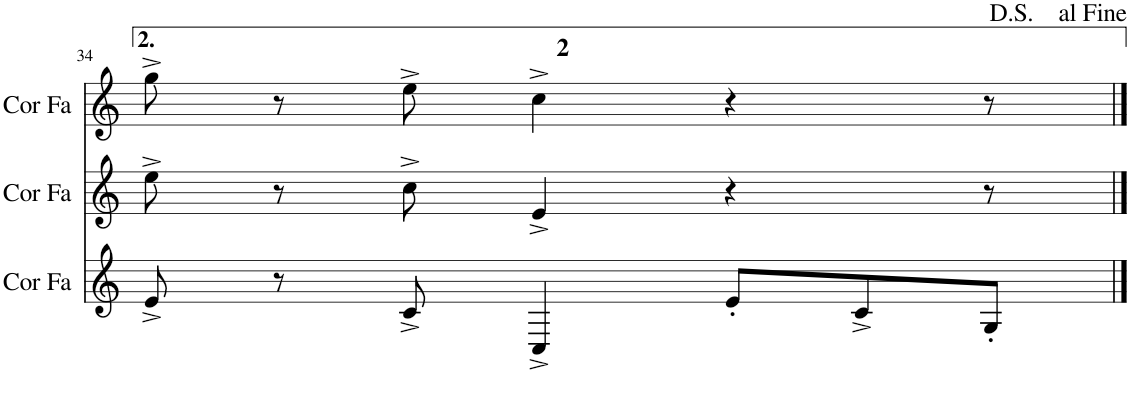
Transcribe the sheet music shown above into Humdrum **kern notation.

**kern	**kern	**kern
*part3	*part2	*part1
*staff3	*staff2	*staff1
*I"Cor en Fa	*I"Cor en Fa	*I"Cor en Fa
*I'Cor Fa	*I'Cor Fa	*I'Cor Fa
!!LO:PB:g=z
*clefG2	*clefG2	*clefG2
*Trd4c7	*Trd4c7	*Trd4c7
*k[]	*k[]	*k[]
*M4/4	*M4/4	*M4/4
=34	=34	=34
8e^/	8ee^\	8gg^\
8r	8r	8r
!	!	!LO:TX:a:B:t=2
8c^/	8cc^\	8ee^\
4C^/	4e^/	4cc^\
8e'/L	4r	4r
8c^/	.	.
8G'/J	8r	8r
==	==	==
*-	*-	*-
